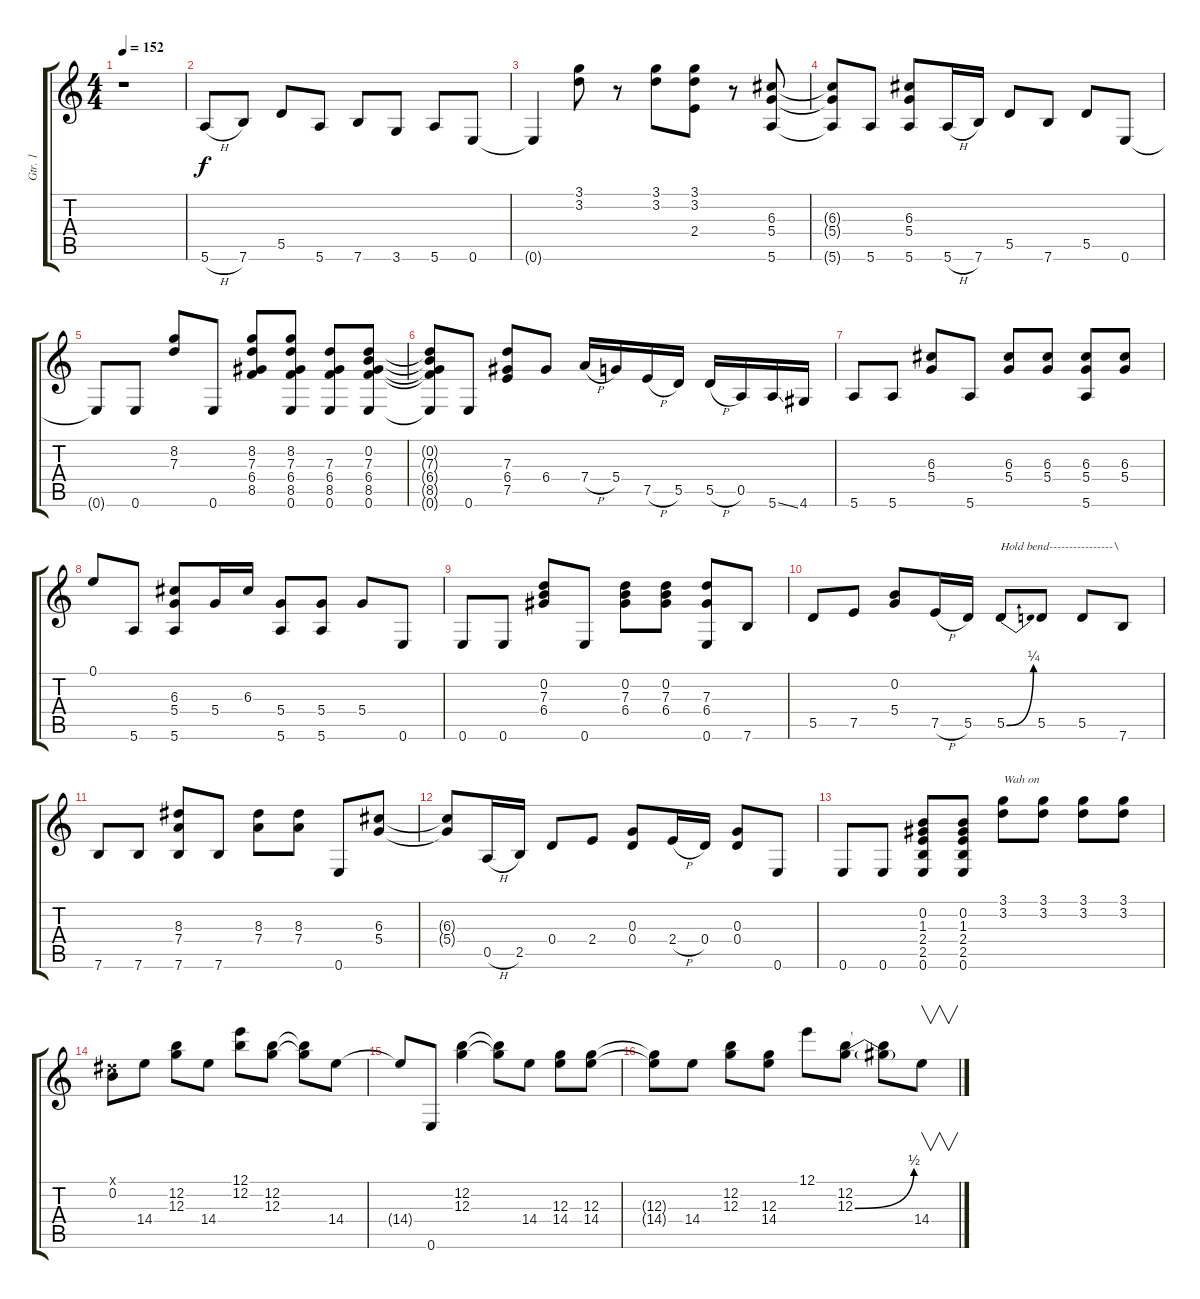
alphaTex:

\track ("Gtr. 1" "Gtr. 1") {instrument overdrivenguitar}
\staff {score tabs}
\tuning (E4 B3 G3 D3 A2 E2) {hide}
\ts (4 4)
\tempo 152
\clef g2
\ks c
r.1{dy f} |
5.6{h}.8 7.6.8 5.5.8 5.6.8 7.6.8 3.6.8 5.6.8 0.6.8 |
0.6{t}.4 (3.1 3.2).8 r.8 (3.1 3.2).8 (3.1 3.2 2.4).8 r.8 (6.3 5.4 5.6).8 |
(6.3{t} 5.4{t} 5.6{t}).8 5.6.8 (6.3 5.4 5.6).8 5.6{h}.16 7.6.16 5.5.8 7.6.8 5.5.8 0.6.8 |
0.6{t}.8 0.6.8 (8.2 7.3).8 0.6.8 (8.2 7.3 6.4 8.5).8 (8.2 7.3 6.4 8.5 0.6).8 (7.3 6.4 8.5 0.6).8 (0.2 7.3 6.4 8.5 0.6).8 |
(0.2{t} 7.3{t} 6.4{t} 8.5{t} 0.6{t}).8 0.6.8 (7.3 6.4 7.5).8 6.4.8 7.4{h}.16 5.4.16 7.5{h}.16 5.5.16 5.5{h}.16 0.5.16 5.6{ss}.16 4.6.16 |
5.6.8 5.6.8 (6.3 5.4).8 5.6.8 (6.3 5.4).8 (6.3 5.4).8 (6.3 5.4 5.6).8 (6.3 5.4).8 |
0.1.8 5.6.8 (6.3 5.4 5.6).8 5.4.16 6.3.16 (5.4 5.6).8 (5.4 5.6).8 5.4.8 0.6.8 |
0.6.8 0.6.8 (0.2 7.3 6.4).8 0.6.8 (0.2 7.3 6.4).8 (0.2 7.3 6.4).8 (7.3 6.4 0.6).8 7.6.8 |
5.5.8 7.5.8 (0.2 5.4).8 7.5{h}.16 5.5.16 5.5{be (bend 0 0 60 1)}.8{txt "Hold bend----------------\\"} 5.5.8 5.5.8 7.6.8 |
7.6.8 7.6.8 (8.3 7.4 7.6).8 7.6.8 (8.3 7.4).8 (8.3 7.4).8 0.6.8 (6.3 5.4).8 |
(6.3{t} 5.4{t}).8 0.5{h}.16 2.5.16 0.4.8 2.4.8 (0.3 0.4).8 2.4{h}.16 0.4.16 (0.3 0.4).8 0.6.8 |
0.6.8 0.6.8 (0.2 1.3 2.4 2.5 0.6).8 (0.2 1.3 2.4 2.5 0.6).8 (3.1 3.2).8{txt "Wah on"} (3.1 3.2).8 (3.1 3.2).8 (3.1 3.2).8 |
(-1.1{x} 0.2).8 14.4.8 (12.2 12.3).8 14.4.8 (12.1 12.2).8 (12.2 12.3).8 (12.2{t} 12.3{t}).8 14.4.8 |
14.4{t}.8 0.6.8 (12.2 12.3).4 (12.2{t} 12.3{t}).8 14.4.8 (12.3 14.4).8 (12.3 14.4).8 |
(12.3{t} 14.4{t}).8 14.4.8 (12.2 12.3).8 (12.3 14.4).8 12.1.8 (12.2 12.3{be (bend 0 0 60 2)}).8 (12.2{t} 12.3{t}).8 14.4.8{v}
